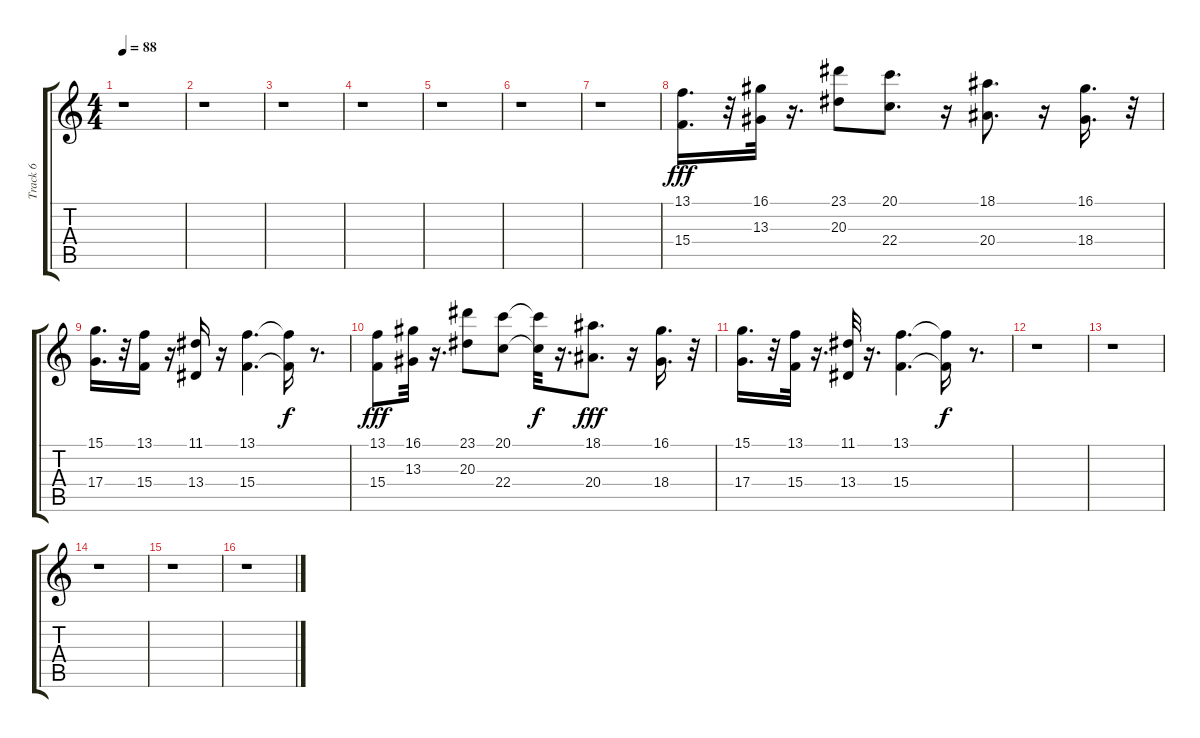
\track ("Track 6" "Track 6") {instrument musicbox}
\staff {score tabs}
\tuning (E4 B3 G3 D3 A2 E2) {hide}
\ts (4 4)
\tempo 88
\clef g2
\ks c
r.1{dy f} |
r.1 |
r.1 |
r.1 |
r.1 |
r.1 |
r.1 |
(13.1 15.4).16{d dy fff} r.32 (16.1 13.3).32 r.16{d} (23.1 20.3).8 (20.1 22.4).8{d} r.16 (18.1 20.4).8{d} r.16 (16.1 18.4).16{d} r.32 |
(15.1 17.4).16{d} r.32 (13.1 15.4).16 r.16 (11.1 13.4).16 r.16 (13.1 15.4).4{d} (13.1{t} 15.4{t}).16{dy f} r.8{d} |
(13.1 15.4).8{dy fff} (16.1 13.3).32 r.16{d} (23.1 20.3).8 (20.1 22.4).8 (20.1{t} 22.4{t}).32{dy f} r.16{d} (18.1 20.4).8{d dy fff} r.16 (16.1 18.4).16{d} r.32 |
(15.1 17.4).16{d} r.32 (13.1 15.4).32 r.16{d} (11.1 13.4).32 r.16{d} (13.1 15.4).4{d} (13.1{t} 15.4{t}).16{dy f} r.8{d} |
r.1 |
r.1 |
r.1 |
r.1 |
r.1
